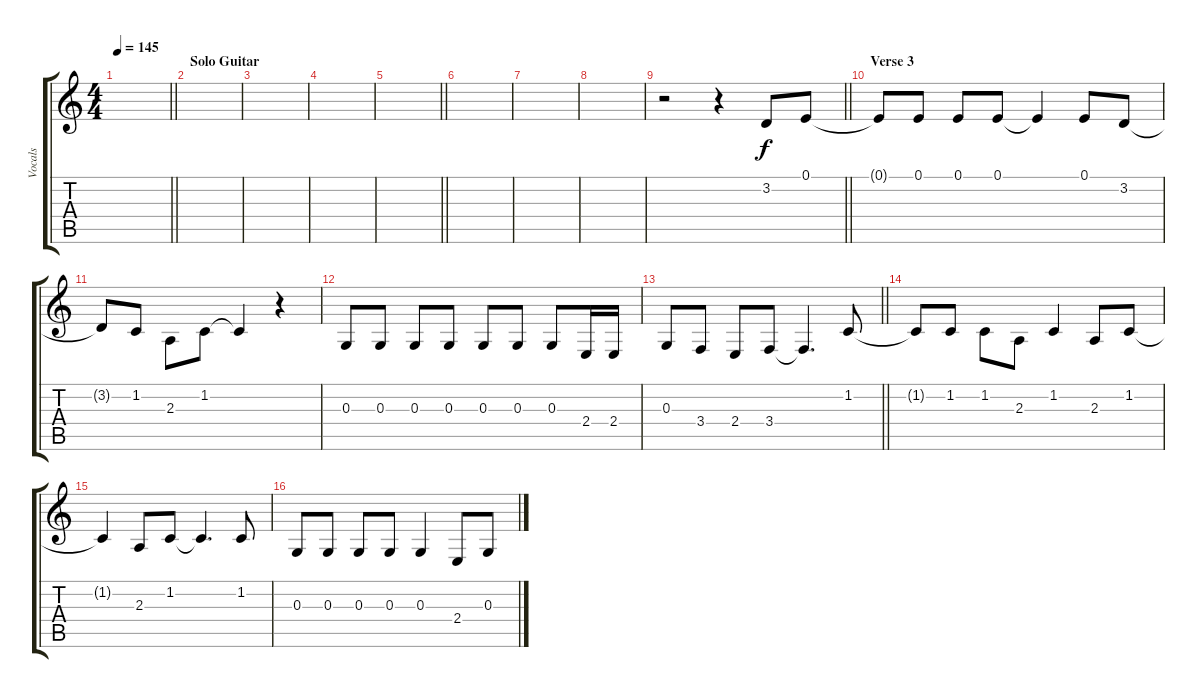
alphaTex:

\track ("Vocals" "Vocals") {instrument trumpet}
\staff {score tabs}
\tuning (E4 B3 G3 D3 A2 E2) {hide}
\ts (4 4)
\tempo 145
\clef g2
\barLineRight lightlight
\ks c
|
\section ("" "Solo Guitar")
|
|
|
\barLineRight lightlight
|
|
|
|
\barLineRight lightlight
r.2 r.4 3.2.8 0.1.8 |
\section ("" "Verse 3")
0.1{t}.8 0.1.8 0.1.8 0.1.8 0.1{t}.4 0.1.8 3.2.8 |
3.2{t}.8 1.2.8 2.3.8{beam Down} 1.2.8{beam Down} 1.2{t}.4 r.4 |
0.3.8 0.3.8 0.3.8 0.3.8 0.3.8 0.3.8 0.3.8 2.4.16 2.4.16 |
\barLineRight lightlight
0.3.8 3.4.8 2.4.8 3.4.8 3.4{t}.4{d} 1.2.8 |
1.2{t}.8 1.2.8 1.2.8{beam Down} 2.3.8{beam Down} 1.2.4 2.3.8{beam Up} 1.2.8{beam Up} |
1.2{t}.4 2.3.8 1.2.8 1.2{t}.4{d} 1.2.8 |
0.3.8 0.3.8 0.3.8 0.3.8 0.3.4 2.4.8 0.3.8
